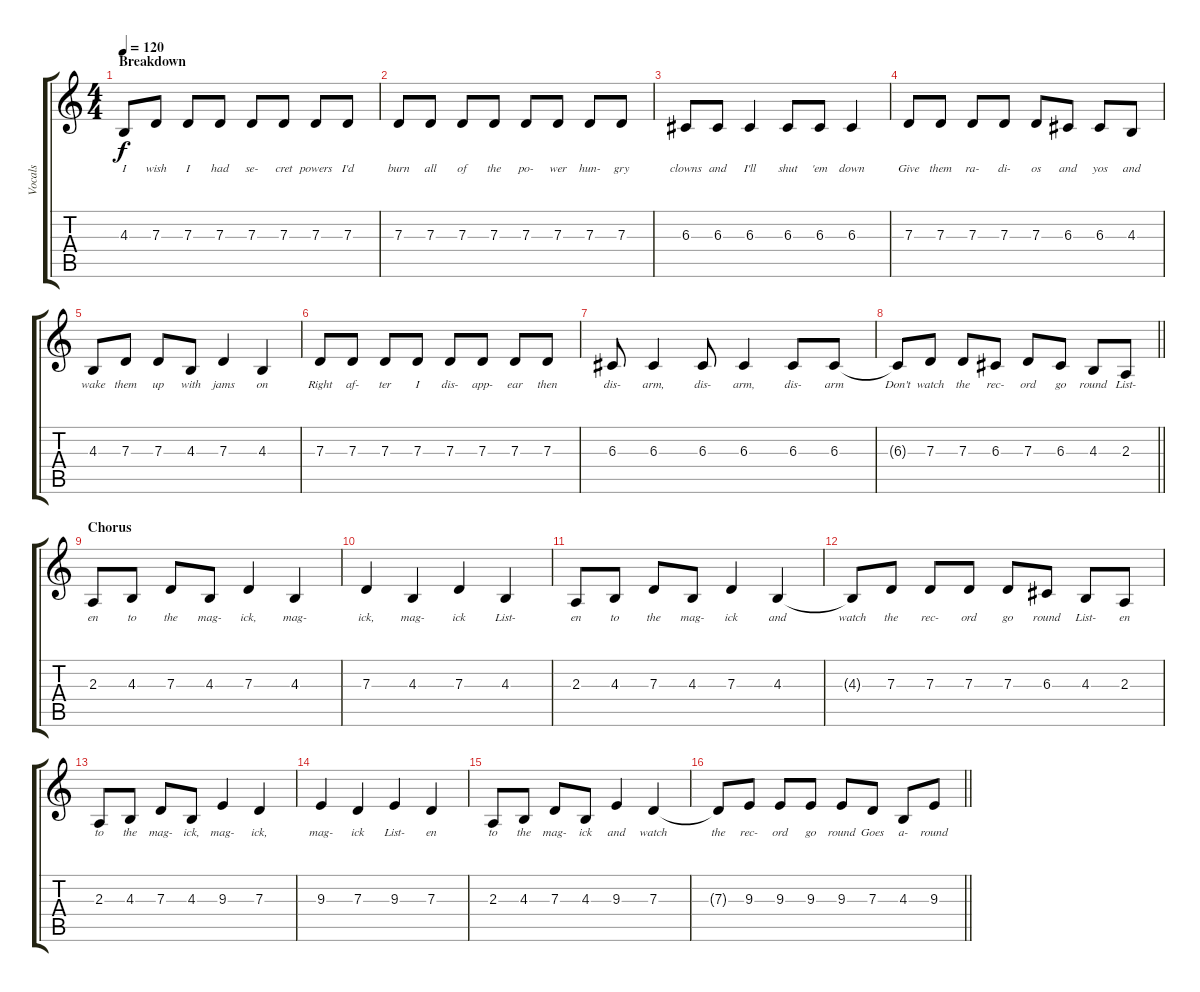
\track ("Vocals" "Vocals") {instrument oboe}
\staff {score tabs}
\tuning (E4 B3 G3 D3 A2 E2) {hide}
\ts (4 4)
\section ("" "Breakdown")
\tempo 120
\clef g2
\ks c
4.3.8{lyrics (0 "I") lyrics (1 "") lyrics (2 "") lyrics (3 "") lyrics (4 "") dy f} 7.3.8{lyrics (0 "wish") lyrics (1 "") lyrics (2 "") lyrics (3 "") lyrics (4 "")} 7.3.8{lyrics (0 "I") lyrics (1 "") lyrics (2 "") lyrics (3 "") lyrics (4 "")} 7.3.8{lyrics (0 "had") lyrics (1 "") lyrics (2 "") lyrics (3 "") lyrics (4 "")} 7.3.8{lyrics (0 "se-") lyrics (1 "") lyrics (2 "") lyrics (3 "") lyrics (4 "")} 7.3.8{lyrics (0 "cret") lyrics (1 "") lyrics (2 "") lyrics (3 "") lyrics (4 "")} 7.3.8{lyrics (0 "powers") lyrics (1 "") lyrics (2 "") lyrics (3 "") lyrics (4 "")} 7.3.8{lyrics (0 "I'd") lyrics (1 "") lyrics (2 "") lyrics (3 "") lyrics (4 "")} |
7.3.8{lyrics (0 "burn") lyrics (1 "") lyrics (2 "") lyrics (3 "") lyrics (4 "")} 7.3.8{lyrics (0 "all") lyrics (1 "") lyrics (2 "") lyrics (3 "") lyrics (4 "")} 7.3.8{lyrics (0 "of") lyrics (1 "") lyrics (2 "") lyrics (3 "") lyrics (4 "")} 7.3.8{lyrics (0 "the") lyrics (1 "") lyrics (2 "") lyrics (3 "") lyrics (4 "")} 7.3.8{lyrics (0 "po-") lyrics (1 "") lyrics (2 "") lyrics (3 "") lyrics (4 "")} 7.3.8{lyrics (0 "wer") lyrics (1 "") lyrics (2 "") lyrics (3 "") lyrics (4 "")} 7.3.8{lyrics (0 "hun-") lyrics (1 "") lyrics (2 "") lyrics (3 "") lyrics (4 "")} 7.3.8{lyrics (0 "gry") lyrics (1 "") lyrics (2 "") lyrics (3 "") lyrics (4 "")} |
6.3.8{lyrics (0 "clowns") lyrics (1 "") lyrics (2 "") lyrics (3 "") lyrics (4 "")} 6.3.8{lyrics (0 "and") lyrics (1 "") lyrics (2 "") lyrics (3 "") lyrics (4 "")} 6.3.4{lyrics (0 "I'll") lyrics (1 "") lyrics (2 "") lyrics (3 "") lyrics (4 "")} 6.3.8{lyrics (0 "shut") lyrics (1 "") lyrics (2 "") lyrics (3 "") lyrics (4 "")} 6.3.8{lyrics (0 "'em") lyrics (1 "") lyrics (2 "") lyrics (3 "") lyrics (4 "")} 6.3.4{lyrics (0 "down") lyrics (1 "") lyrics (2 "") lyrics (3 "") lyrics (4 "")} |
7.3.8{lyrics (0 "Give") lyrics (1 "") lyrics (2 "") lyrics (3 "") lyrics (4 "")} 7.3.8{lyrics (0 "them") lyrics (1 "") lyrics (2 "") lyrics (3 "") lyrics (4 "")} 7.3.8{lyrics (0 "ra-") lyrics (1 "") lyrics (2 "") lyrics (3 "") lyrics (4 "")} 7.3.8{lyrics (0 "di-") lyrics (1 "") lyrics (2 "") lyrics (3 "") lyrics (4 "")} 7.3.8{lyrics (0 "os") lyrics (1 "") lyrics (2 "") lyrics (3 "") lyrics (4 "")} 6.3.8{lyrics (0 "and") lyrics (1 "") lyrics (2 "") lyrics (3 "") lyrics (4 "")} 6.3.8{lyrics (0 "yos") lyrics (1 "") lyrics (2 "") lyrics (3 "") lyrics (4 "")} 4.3.8{lyrics (0 "and") lyrics (1 "") lyrics (2 "") lyrics (3 "") lyrics (4 "")} |
4.3.8{lyrics (0 "wake") lyrics (1 "") lyrics (2 "") lyrics (3 "") lyrics (4 "")} 7.3.8{lyrics (0 "them") lyrics (1 "") lyrics (2 "") lyrics (3 "") lyrics (4 "")} 7.3.8{lyrics (0 "up") lyrics (1 "") lyrics (2 "") lyrics (3 "") lyrics (4 "")} 4.3.8{lyrics (0 "with") lyrics (1 "") lyrics (2 "") lyrics (3 "") lyrics (4 "")} 7.3.4{lyrics (0 "jams") lyrics (1 "") lyrics (2 "") lyrics (3 "") lyrics (4 "")} 4.3.4{lyrics (0 "on") lyrics (1 "") lyrics (2 "") lyrics (3 "") lyrics (4 "")} |
7.3.8{lyrics (0 "Right") lyrics (1 "") lyrics (2 "") lyrics (3 "") lyrics (4 "")} 7.3.8{lyrics (0 "af-") lyrics (1 "") lyrics (2 "") lyrics (3 "") lyrics (4 "")} 7.3.8{lyrics (0 "ter") lyrics (1 "") lyrics (2 "") lyrics (3 "") lyrics (4 "")} 7.3.8{lyrics (0 "I") lyrics (1 "") lyrics (2 "") lyrics (3 "") lyrics (4 "")} 7.3.8{lyrics (0 "dis-") lyrics (1 "") lyrics (2 "") lyrics (3 "") lyrics (4 "")} 7.3.8{lyrics (0 "app-") lyrics (1 "") lyrics (2 "") lyrics (3 "") lyrics (4 "")} 7.3.8{lyrics (0 "ear") lyrics (1 "") lyrics (2 "") lyrics (3 "") lyrics (4 "")} 7.3.8{lyrics (0 "then") lyrics (1 "") lyrics (2 "") lyrics (3 "") lyrics (4 "")} |
6.3.8{lyrics (0 "dis-") lyrics (1 "") lyrics (2 "") lyrics (3 "") lyrics (4 "")} 6.3.4{lyrics (0 "arm,") lyrics (1 "") lyrics (2 "") lyrics (3 "") lyrics (4 "")} 6.3.8{lyrics (0 "dis-") lyrics (1 "") lyrics (2 "") lyrics (3 "") lyrics (4 "")} 6.3.4{lyrics (0 "arm,") lyrics (1 "") lyrics (2 "") lyrics (3 "") lyrics (4 "")} 6.3.8{lyrics (0 "dis-") lyrics (1 "") lyrics (2 "") lyrics (3 "") lyrics (4 "")} 6.3.8{lyrics (0 "arm") lyrics (1 "") lyrics (2 "") lyrics (3 "") lyrics (4 "")} |
\barLineRight lightlight
6.3{t}.8{lyrics (0 "Don't") lyrics (1 "") lyrics (2 "") lyrics (3 "") lyrics (4 "")} 7.3.8{lyrics (0 "watch") lyrics (1 "") lyrics (2 "") lyrics (3 "") lyrics (4 "")} 7.3.8{lyrics (0 "the") lyrics (1 "") lyrics (2 "") lyrics (3 "") lyrics (4 "")} 6.3.8{lyrics (0 "rec-") lyrics (1 "") lyrics (2 "") lyrics (3 "") lyrics (4 "")} 7.3.8{lyrics (0 "ord") lyrics (1 "") lyrics (2 "") lyrics (3 "") lyrics (4 "")} 6.3.8{lyrics (0 "go") lyrics (1 "") lyrics (2 "") lyrics (3 "") lyrics (4 "")} 4.3.8{lyrics (0 "round") lyrics (1 "") lyrics (2 "") lyrics (3 "") lyrics (4 "")} 2.3.8{lyrics (0 "List-") lyrics (1 "") lyrics (2 "") lyrics (3 "") lyrics (4 "")} |
\section ("" "Chorus")
2.3.8{lyrics (0 "en") lyrics (1 "") lyrics (2 "") lyrics (3 "") lyrics (4 "")} 4.3.8{lyrics (0 "to") lyrics (1 "") lyrics (2 "") lyrics (3 "") lyrics (4 "")} 7.3.8{lyrics (0 "the") lyrics (1 "") lyrics (2 "") lyrics (3 "") lyrics (4 "")} 4.3.8{lyrics (0 "mag-") lyrics (1 "") lyrics (2 "") lyrics (3 "") lyrics (4 "")} 7.3.4{lyrics (0 "ick,") lyrics (1 "") lyrics (2 "") lyrics (3 "") lyrics (4 "")} 4.3.4{lyrics (0 "mag-") lyrics (1 "") lyrics (2 "") lyrics (3 "") lyrics (4 "")} |
7.3.4{lyrics (0 "ick,") lyrics (1 "") lyrics (2 "") lyrics (3 "") lyrics (4 "")} 4.3.4{lyrics (0 "mag-") lyrics (1 "") lyrics (2 "") lyrics (3 "") lyrics (4 "")} 7.3.4{lyrics (0 "ick") lyrics (1 "") lyrics (2 "") lyrics (3 "") lyrics (4 "")} 4.3.4{lyrics (0 "List-") lyrics (1 "") lyrics (2 "") lyrics (3 "") lyrics (4 "")} |
2.3.8{lyrics (0 "en") lyrics (1 "") lyrics (2 "") lyrics (3 "") lyrics (4 "")} 4.3.8{lyrics (0 "to") lyrics (1 "") lyrics (2 "") lyrics (3 "") lyrics (4 "")} 7.3.8{lyrics (0 "the") lyrics (1 "") lyrics (2 "") lyrics (3 "") lyrics (4 "")} 4.3.8{lyrics (0 "mag-") lyrics (1 "") lyrics (2 "") lyrics (3 "") lyrics (4 "")} 7.3.4{lyrics (0 "ick") lyrics (1 "") lyrics (2 "") lyrics (3 "") lyrics (4 "")} 4.3.4{lyrics (0 "and") lyrics (1 "") lyrics (2 "") lyrics (3 "") lyrics (4 "")} |
4.3{t}.8{lyrics (0 "watch") lyrics (1 "") lyrics (2 "") lyrics (3 "") lyrics (4 "")} 7.3.8{lyrics (0 "the") lyrics (1 "") lyrics (2 "") lyrics (3 "") lyrics (4 "")} 7.3.8{lyrics (0 "rec-") lyrics (1 "") lyrics (2 "") lyrics (3 "") lyrics (4 "")} 7.3.8{lyrics (0 "ord") lyrics (1 "") lyrics (2 "") lyrics (3 "") lyrics (4 "")} 7.3.8{lyrics (0 "go") lyrics (1 "") lyrics (2 "") lyrics (3 "") lyrics (4 "")} 6.3.8{lyrics (0 "round") lyrics (1 "") lyrics (2 "") lyrics (3 "") lyrics (4 "")} 4.3.8{lyrics (0 "List-") lyrics (1 "") lyrics (2 "") lyrics (3 "") lyrics (4 "")} 2.3.8{lyrics (0 "en") lyrics (1 "") lyrics (2 "") lyrics (3 "") lyrics (4 "")} |
2.3.8{lyrics (0 "to") lyrics (1 "") lyrics (2 "") lyrics (3 "") lyrics (4 "")} 4.3.8{lyrics (0 "the") lyrics (1 "") lyrics (2 "") lyrics (3 "") lyrics (4 "")} 7.3.8{lyrics (0 "mag-") lyrics (1 "") lyrics (2 "") lyrics (3 "") lyrics (4 "")} 4.3.8{lyrics (0 "ick,") lyrics (1 "") lyrics (2 "") lyrics (3 "") lyrics (4 "")} 9.3.4{lyrics (0 "mag-") lyrics (1 "") lyrics (2 "") lyrics (3 "") lyrics (4 "")} 7.3.4{lyrics (0 "ick,") lyrics (1 "") lyrics (2 "") lyrics (3 "") lyrics (4 "")} |
9.3.4{lyrics (0 "mag-") lyrics (1 "") lyrics (2 "") lyrics (3 "") lyrics (4 "")} 7.3.4{lyrics (0 "ick") lyrics (1 "") lyrics (2 "") lyrics (3 "") lyrics (4 "")} 9.3.4{lyrics (0 "List-") lyrics (1 "") lyrics (2 "") lyrics (3 "") lyrics (4 "")} 7.3.4{lyrics (0 "en") lyrics (1 "") lyrics (2 "") lyrics (3 "") lyrics (4 "")} |
2.3.8{lyrics (0 "to") lyrics (1 "") lyrics (2 "") lyrics (3 "") lyrics (4 "")} 4.3.8{lyrics (0 "the") lyrics (1 "") lyrics (2 "") lyrics (3 "") lyrics (4 "")} 7.3.8{lyrics (0 "mag-") lyrics (1 "") lyrics (2 "") lyrics (3 "") lyrics (4 "")} 4.3.8{lyrics (0 "ick") lyrics (1 "") lyrics (2 "") lyrics (3 "") lyrics (4 "")} 9.3.4{lyrics (0 "and") lyrics (1 "") lyrics (2 "") lyrics (3 "") lyrics (4 "")} 7.3.4{lyrics (0 "watch") lyrics (1 "") lyrics (2 "") lyrics (3 "") lyrics (4 "")} |
\barLineRight lightlight
7.3{t}.8{lyrics (0 "the") lyrics (1 "") lyrics (2 "") lyrics (3 "") lyrics (4 "")} 9.3.8{lyrics (0 "rec-") lyrics (1 "") lyrics (2 "") lyrics (3 "") lyrics (4 "")} 9.3.8{lyrics (0 "ord") lyrics (1 "") lyrics (2 "") lyrics (3 "") lyrics (4 "")} 9.3.8{lyrics (0 "go") lyrics (1 "") lyrics (2 "") lyrics (3 "") lyrics (4 "")} 9.3.8{lyrics (0 "round") lyrics (1 "") lyrics (2 "") lyrics (3 "") lyrics (4 "")} 7.3.8{lyrics (0 "Goes") lyrics (1 "") lyrics (2 "") lyrics (3 "") lyrics (4 "")} 4.3.8{lyrics (0 "a-") lyrics (1 "") lyrics (2 "") lyrics (3 "") lyrics (4 "")} 9.3.8{lyrics (0 "round") lyrics (1 "") lyrics (2 "") lyrics (3 "") lyrics (4 "")}
